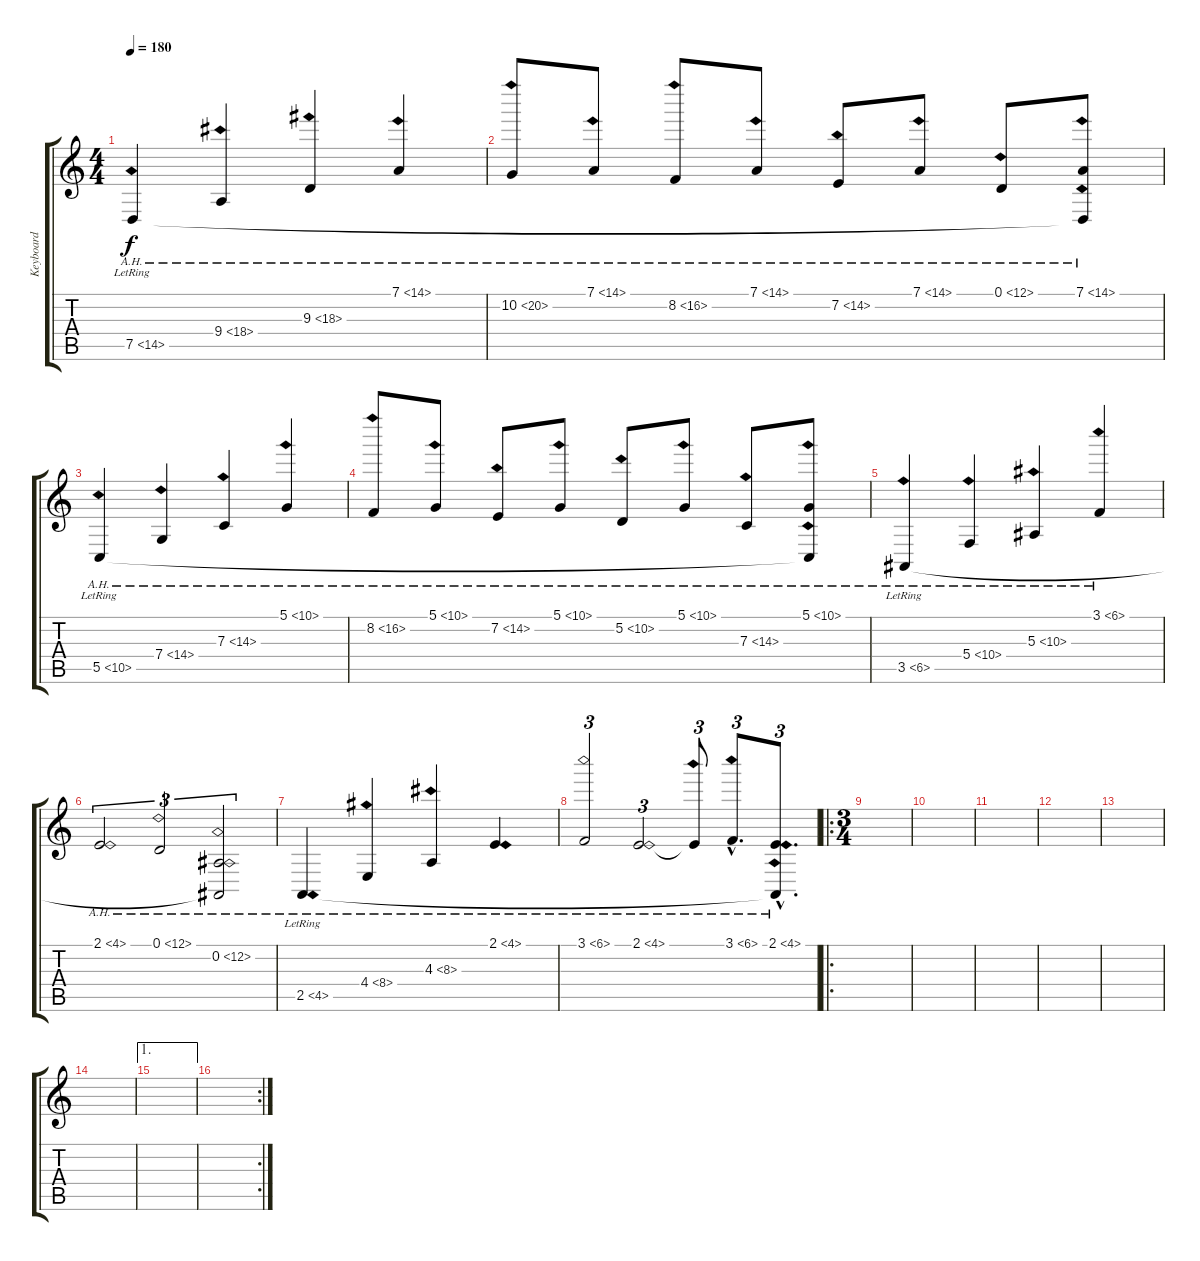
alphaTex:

\track ("Keyboard" "Keyboard") {instrument choiraahs}
\staff {score tabs}
\tuning (D4 A3 F3 C3 G2 D2) {hide}
\ts (4 4)
\tempo 180
\clef g2
\ks c
7.5{ah 7 lr}.4{dy f instrument acousticgrandpiano} 9.4{ah 9}.4 9.3{ah 9}.4 7.1{ah 7}.4 |
10.2{ah 10}.8 7.1{ah 7}.8 8.2{ah 8}.8 7.1{ah 7}.8 7.2{ah 7}.8 7.1{ah 7}.8 0.1{ah 12}.8 (7.1{ah 7} 7.5{ah 12 t}).8 |
5.5{ah 5 lr}.4 7.4{ah 7}.4 7.3{ah 7}.4 5.1{ah 5}.4 |
8.2{ah 8}.8 5.1{ah 5}.8 7.2{ah 7}.8 5.1{ah 5}.8 5.2{ah 5}.8 5.1{ah 5}.8 7.3{ah 7}.8 (5.1{ah 5} 5.5{ah 12 t}).8 |
3.5{ah 3 lr}.4 5.4{ah 5}.4 5.3{ah 5}.4 3.1{ah 3}.4 |
2.1{ah 2}.2{tu (3 2)} 0.1{ah 12}.2{tu (3 2)} (0.2{ah 12} 3.5{ah 12 t}).2{tu (3 2)} |
2.5{ah 2 lr}.4 4.4{ah 4}.4 4.3{ah 4}.4 2.1{ah 2}.4 |
3.1{ah 3}.2{tu (3 2)} 2.1{ah 2}.2{tu (3 2)} 2.1{ah 3 t}.8{tu (3 2)} 3.1{ah 3 hac}.8{d tu (3 2)} (2.1{ah 2 hac} 2.5{ah 12 hac t}).8{d tu (3 2)} |
\ro
\ts (3 4)
|
|
|
|
|
|
\ae 1
|
\rc 2
